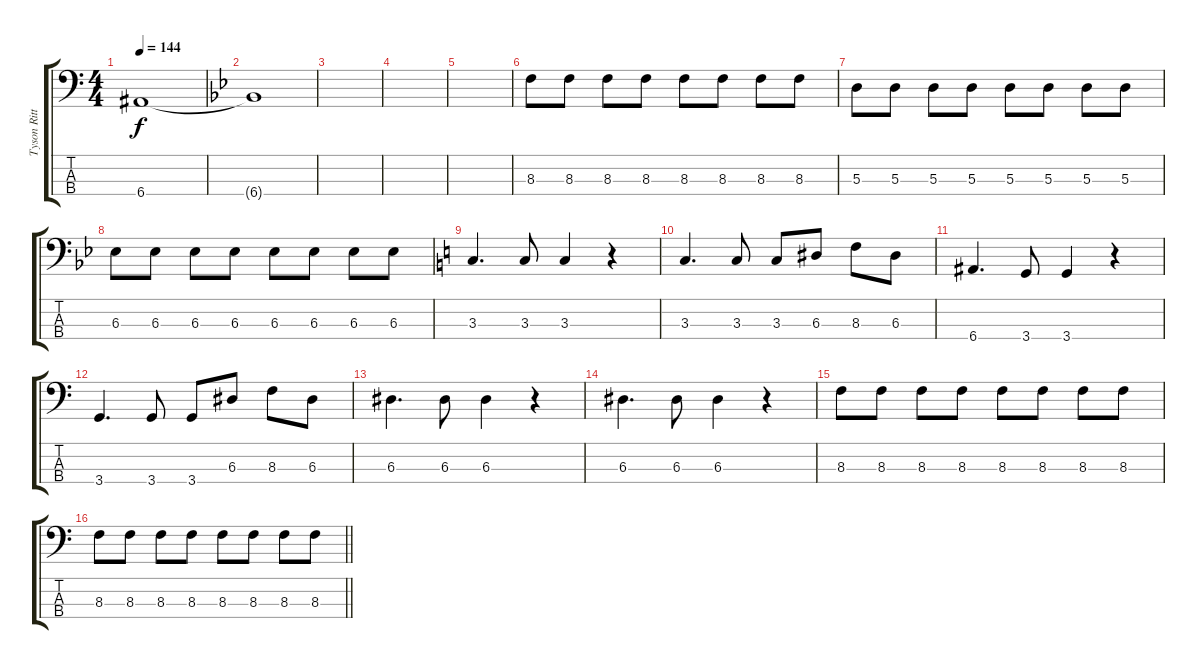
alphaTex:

\track ("Tyson Ritter" "Tyson Ritt") {instrument electricbasspick}
\staff {score tabs}
\tuning (G2 D2 A1 E1) {hide}
\ts (4 4)
\tempo 144
\clef f4
\ks c
6.4.1{dy f} |
\ks bb
6.4{t}.1 |
|
|
|
8.3.8 8.3.8 8.3.8 8.3.8 8.3.8 8.3.8 8.3.8 8.3.8 |
5.3.8 5.3.8 5.3.8 5.3.8 5.3.8 5.3.8 5.3.8 5.3.8 |
6.3.8 6.3.8 6.3.8 6.3.8 6.3.8 6.3.8 6.3.8 6.3.8 |
\ks c
3.3.4{d} 3.3.8 3.3.4 r.4 |
3.3.4{d} 3.3.8 3.3.8 6.3.8 8.3.8 6.3.8 |
6.4.4{d} 3.4.8 3.4.4 r.4 |
3.4.4{d} 3.4.8 3.4.8 6.3.8 8.3.8 6.3.8 |
6.3.4{d} 6.3.8 6.3.4 r.4 |
6.3.4{d} 6.3.8 6.3.4 r.4 |
8.3.8 8.3.8 8.3.8 8.3.8 8.3.8 8.3.8 8.3.8 8.3.8 |
\barLineRight lightlight
8.3.8 8.3.8 8.3.8 8.3.8 8.3.8 8.3.8 8.3.8 8.3.8
